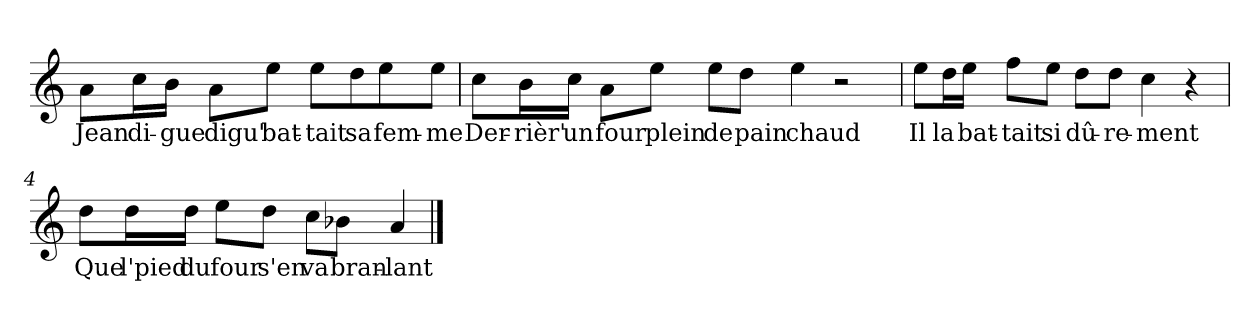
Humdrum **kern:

**kern	**text
*part1	*part1
*staff1	*staff1
*clefG2	*
*k[]	*
*C:	*
=1	=1
!	!LO:LY:b
8a\L	Jean
!	!LO:LY:b
16cc\L	di-
!	!LO:LY:b
16b\JJ	-gue
!	!LO:LY:b
8a\L	digu'
!	!LO:LY:b
8ee\J	bat-
!	!LO:LY:b
8ee\L	-tait
!	!LO:LY:b
8dd\	sa
!	!LO:LY:b
8ee\	fem-
!	!LO:LY:b
8ee\J	-me
=2	=2
!	!LO:LY:b
8cc\L	Der-
!	!LO:LY:b
16b\L	-rièr'
!	!LO:LY:b
16cc\JJ	un
!	!LO:LY:b
8a\L	four
!	!LO:LY:b
8ee\J	plein
!	!LO:LY:b
8ee\L	de
!	!LO:LY:b
8dd\J	pain
!	!LO:LY:b
4ee\	chaud
2r	.
!!LO:LB:g=z
=3	=3
!	!LO:LY:b
8ee\L	Il
!	!LO:LY:b
16dd\L	la
!	!LO:LY:b
16ee\JJ	bat-
!	!LO:LY:b
8ff\L	-tait
!	!LO:LY:b
8ee\J	si
!	!LO:LY:b
8dd\L	dû-
!	!LO:LY:b
8dd\J	-re-
!	!LO:LY:b
4cc\	-ment
4r	.
=4	=4
!	!LO:LY:b
8dd\L	Que
!	!LO:LY:b
16dd\L	l'pied
!	!LO:LY:b
16dd\JJ	du
!	!LO:LY:b
8ee\L	four
!	!LO:LY:b
8dd\J	s'en
!	!LO:LY:b
8cc\L	va
!	!LO:LY:b
8b-X\J	bran-
!	!LO:LY:b
4a/	-lant
==	==
*-	*-
